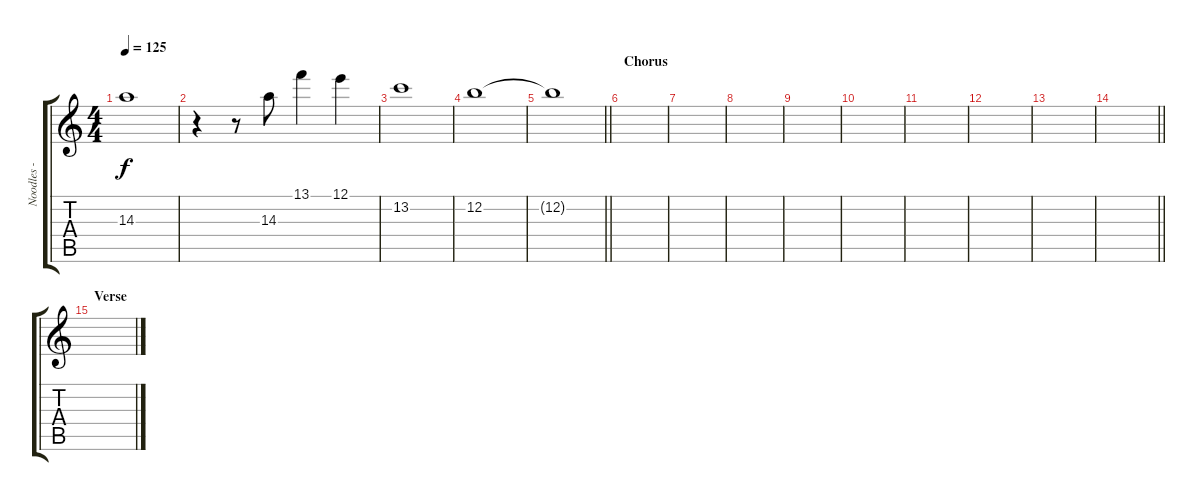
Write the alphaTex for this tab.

\track ("Noodles - Guitar 2" "Noodles - ") {instrument electricguitarmuted}
\staff {score tabs}
\tuning (E4 B3 G3 D3 A2 E2) {hide}
\ts (4 4)
\tempo 125
\clef g2
\ks c
14.3.1{dy f} |
r.4 r.8 14.3.8 13.1.4 12.1.4 |
13.2.1 |
12.2.1 |
\barLineRight lightlight
12.2{t}.1 |
\section ("" "Chorus")
|
|
|
|
|
|
|
|
\barLineRight lightlight
|
\section ("" "Verse")
